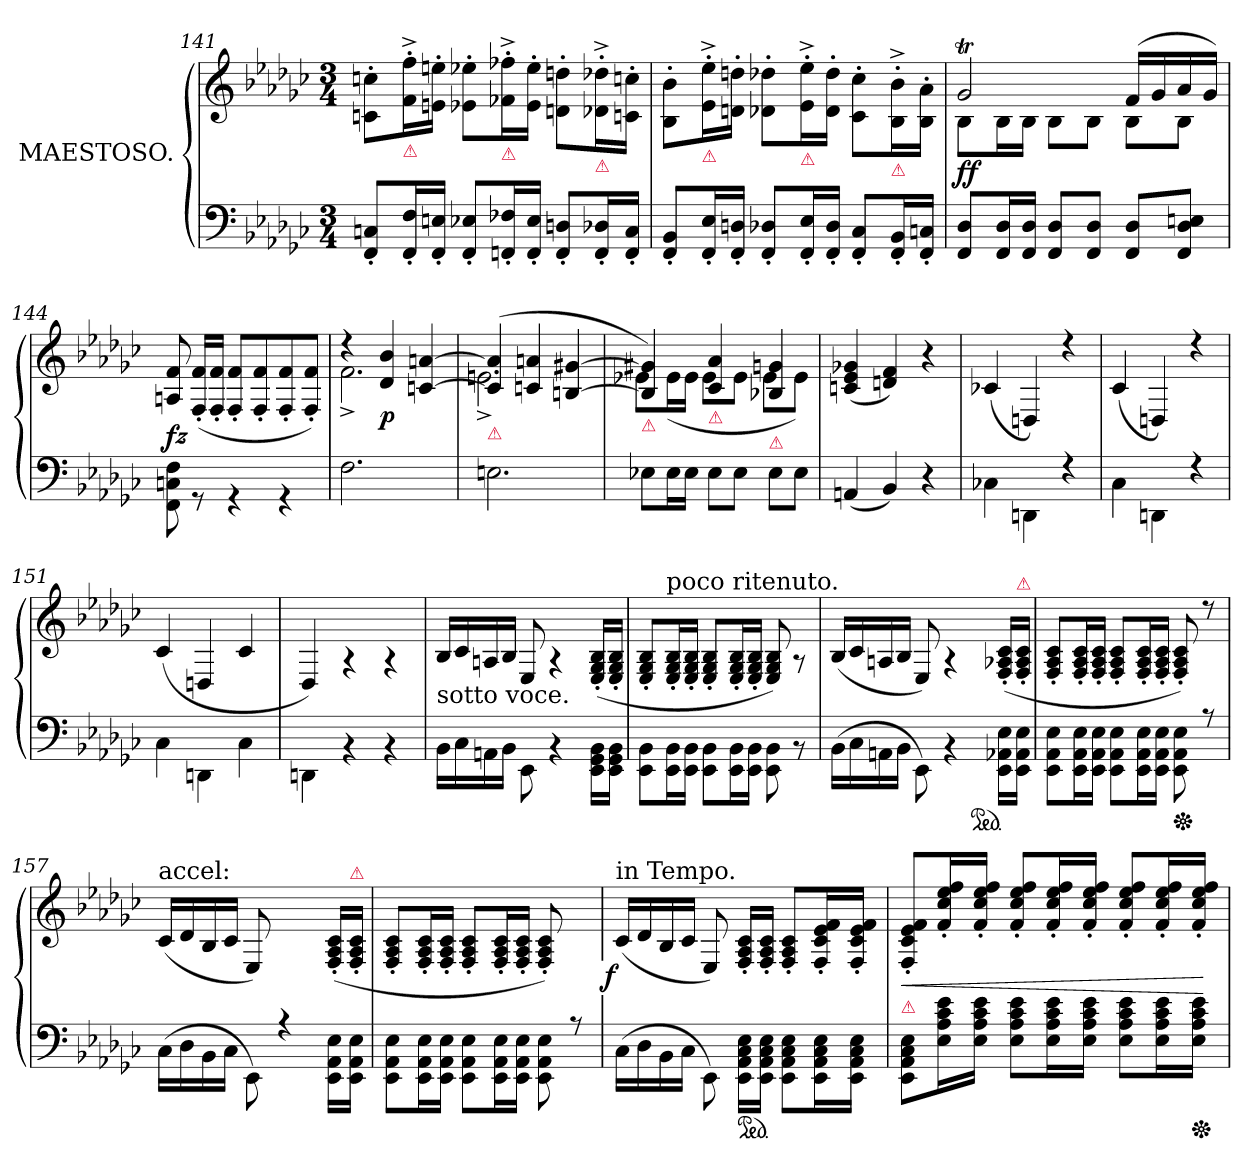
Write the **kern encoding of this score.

**kern	**kern	**dynam
*part1	*part1	*part1
*staff2	*staff1	*staff1/2
*I"MAESTOSO.	*	*
*clefF4	*clefG2	*
*k[b-e-a-d-g-c-]	*k[b-e-a-d-g-c-]	*
*M3/4	*M3/4	*
=141	=141	=141
8FF'< 8Cn'<L	8cn'>\ 8ccn'>\L	.
!	!LO:TX:b:color=crimson:t=⚠	!
16FF'< 16F'<L	16f'>^<\ 16ff'>^<\L	.
16FF'< 16En'<JJ	16en'>\ 16een'>\JJ	.
8FF'< 8E-X'<L	8e-X'>\ 8ee-X'>\L	.
!	!LO:TX:b:color=crimson:t=⚠	!
16FFn'< 16F-X'<L	16f-X'>^<\ 16ff-X'>^<\L	.
16FF'< 16E-'<JJ	16e-'>\ 16ee-'>\JJ	.
8FF'< 8Dn'<L	8dn'>\ 8ddn'>\L	.
!	!LO:TX:b:color=crimson:t=⚠	!
16FF'< 16D-X'<L	16d-X'>^<\ 16dd-X'>^<\L	.
16FF'< 16C'<JJ	16cn'>\ 16ccn'>\JJ	.
=142	=142	=142
8FF'< 8BB-'<L	8B-'>\ 8b-'>\L	.
!	!LO:TX:b:color=crimson:t=⚠	!
16FF'< 16E-'<L	16e-'>^<\ 16ee-'>^<\L	.
16FF'< 16Dn'<JJ	16dn'>\ 16ddn'>\JJ	.
8FF'< 8D-X'<L	8d-X'>\ 8dd-X'>\L	.
!	!LO:TX:b:color=crimson:t=⚠	!
16FF'< 16E-'<L	16e-'>^<\ 16ee-'>^<\L	.
16FF'< 16D-'<JJ	16d-'>\ 16dd-'>\JJ	.
8FF'< 8C-'<L	8c-'>\ 8cc-'>\L	.
!	!LO:TX:b:color=crimson:t=⚠	!
16FF'< 16BB-'<L	16B-'>^<\ 16b-'>^<\L	.
16FF'< 16Cn'<JJ	16B-'>\ 16a-'>\JJ	.
=143	=143	=143
*	*^	*
8FF 8D-L	2g-T	8B-L	ff
16FF 16D-L	.	16B-L	.
16FF 16D-JJ	.	16B-JJ	.
8FF 8D-L	.	8B-L	.
8FF 8D-J	.	8B-J	.
8FF 8D-L	(16fLL	8B-L	.
.	16g-	.	.
8FF 8D- 8EnJ	16a-	8B-J	.
.	16g-JJ)	.	.
*	*v	*v	*
=144	=144	=144
8FF\ 8Cn\ 8F\	8An 8f	fz
8rGG	(>16F'>/ 16f'>/LL	.
.	16F'>/ 16f'>/JJ	.
4rGG	8F'>/ 8f'>/L	.
.	8F'>/ 8f'>/	.
4rGG	8F'>/ 8f'>/	.
.	8F'>/ 8f'>/J)	.
=145	=145	=145
*	*^	*
2.F	4rdd	2.f^<	.
.	4d- 4b-	.	p
.	[4cn [4an	.	.
=146	=146	=146	=146
!	!LO:TX:b:color=crimson:t=⚠	!	!
2.En	(4cn] 4an]	2.en^<	.
.	4c 4a	.	.
.	[4Bn [4g#X	.	.
=147	=147	=147	=147
!	!LO:TX:b:color=crimson:t=⚠	!	!
8E-XL	4Bn] 4g#X])	8e-XL	.
16E-L	.	(>16e-L	.
16E-JJ	.	16e-JJ	.
!	!LO:TX:b:color=crimson:t=⚠	!	!
8E-L	4c- 4a-	8e-L	.
8E-J	.	8e-J	.
!	!LO:TX:b:color=crimson:t=⚠	!	!
8E-L	4B-X 4gn	8e-L	.
8E-J	.	8e-J)	.
*	*v	*v	*
=148	=148	=148
(4AAn	(>4cn 4e- 4g-X	.
4BB-)	4dn 4f)	.
4r	4r	.
=149	=149	=149
4C-X\	(>4c-X/	.
4DDn\	4Dn/)	.
4rF	4rdd	.
=150	=150	=150
4C-\	(>4c-/	.
4DDn\	4Dn/)	.
4rF	4rdd	.
=151	=151	=151
4C-\	(>4c-/	.
4DDn\	4Dn/	.
4C-\	4c-/	.
=152	=152	=152
4DDn\	4D-/)	.
4rBB	4rA	.
4rBB	4rA	.
=153	=153	=153
!	!LO:TX:b:t=sotto voce.	!
16BB-\LL	16B-/LL	.
16C-\	16c-/	.
16AAn\	16An/	.
16BB-\JJ	16B-/JJ	.
8EE-\	8E-/	.
4rBB	4rA	.
16EE-\ 16GG-\ 16BB-\LL	(>16E-'>/ 16G-'>/ 16B-'>/LL	.
16EE-\ 16GG-\ 16BB-\JJ	16E-'>/ 16G-'>/ 16B-'>/JJ	.
=154	=154	=154
8EE-\ 8BB-\L	8E-'>/ 8G-'>/ 8B-'>/L	.
!	!LO:TX:a:t=poco ritenuto.	!
16EE-\ 16BB-\L	16E-'>/ 16G-'>/ 16B-'>/L	.
16EE-\ 16BB-\JJ	16E-'>/ 16G-'>/ 16B-'>/JJ	.
8EE-\ 8BB-\L	8E-'>/ 8G-'>/ 8B-'>/L	.
16EE-\ 16BB-\L	16E-'>/ 16G-'>/ 16B-'>/L	.
16EE-\ 16BB-\JJ	16E-'>/ 16G-'>/ 16B-'>/JJ	.
8EE-\ 8BB-\	8E-/ 8G-/ 8B-/)	.
8rBB	8rA	.
=155	=155	=155
!	!LO:TX:a:t=accel&colon;	!
*	*^	*
(<16BB-\LL	(>16B-/LL	2ryy	.
16C-\	16c-/	.	.
16AAn\	16An/	.	.
16BB-\JJ	16B-/JJ	.	.
8EE-\)	8E-/)	.	.
4rBB	4rA	.	.
*ped	*	*	*
.	.	4ryy	.
16EE-\ 16AA-X\ 16E-\LL	(>16F'>/ 16A-X'>/ 16c-'>/LL	.	.
!	!LO:TX:a:color=crimson:t=⚠	!	!
16EE-\ 16AA-\ 16E-\JJ	16F'>/ 16A-'>/ 16c-'>/JJ	.	.
*	*v	*v	*
=156	=156	=156
8EE-\ 8AA-\ 8E-\L	8F'>/ 8A-'>/ 8c-'>/L	.
16EE-\ 16AA-\ 16E-\L	16F'>/ 16A-'>/ 16c-'>/L	.
16EE-\ 16AA-\ 16E-\JJ	16F'>/ 16A-'>/ 16c-'>/JJ	.
8EE-\ 8AA-\ 8E-\L	8F'>/ 8A-'>/ 8c-'>/L	.
16EE-\ 16AA-\ 16E-\L	16F'>/ 16A-'>/ 16c-'>/L	.
16EE-\ 16AA-\ 16E-\JJ	16F'>/ 16A-'>/ 16c-'>/JJ	.
*Xped	*	*
8EE-\ 8AA-\ 8E-\	8F'>/ 8A-'>/ 8c-'>/)	.
8rA	8rdd	.
=157	=157	=157
!	!LO:TX:a:t=accel&colon;	!
(<16C-\LL	(>16c-/LL	.
16D-\	16d-/	.
16BB-\	16B-/	.
16C-\JJ	16c-/JJ	.
8EE-\)	8E-/)	.
4rA	4ryy	.
16EE-\ 16AA-\ 16E-\LL	(>16F'>/ 16A-'>/ 16c-'>/LL	.
!	!LO:TX:a:color=crimson:t=⚠	!
16EE-\ 16AA-\ 16E-\JJ	16F'>/ 16A-'>/ 16c-'>/JJ	.
=158	=158	=158
8EE-\ 8AA-\ 8E-\L	8F'>/ 8A-'>/ 8c-'>/L	.
16EE-\ 16AA-\ 16E-\L	16F'>/ 16A-'>/ 16c-'>/L	.
16EE-\ 16AA-\ 16E-\JJ	16F'>/ 16A-'>/ 16c-'>/JJ	.
8EE-\ 8AA-\ 8E-\L	8F'>/ 8A-'>/ 8c-'>/L	.
16EE-\ 16AA-\ 16E-\L	16F'>/ 16A-'>/ 16c-'>/L	.
16EE-\ 16AA-\ 16E-\JJ	16F'>/ 16A-'>/ 16c-'>/JJ	.
8EE-\ 8AA-\ 8E-\	8F'>/ 8A-'>/ 8c-'>/)	.
8rA	8rddyy	.
=159	=159	=159
!	!LO:TX:a:t=in Tempo.	!
!	!	!LO:DY:rj
(<16C-\LL	(>16c-/LL	f
16D-\	16d-/	.
16BB-\	16B-/	.
16C-\JJ	16c-/JJ	.
8EE-\)	8E-/)	.
*ped	*	*
16EE-\ 16AA-\ 16C-\ 16E-\LL	16F'>/ 16A-'>/ 16c-'>/LL	.
16EE-\ 16AA-\ 16C-\ 16E-\JJ	16F'>/ 16A-'>/ 16c-'>/JJ	.
8EE-\ 8AA-\ 8C-\ 8E-\L	8F'>/ 8A-'>/ 8c-'>/L	.
16EE-\ 16AA-\ 16C-\ 16E-\L	16F'>/ 16c-'>/ 16e-'>/ 16f'>/L	.
16EE-\ 16AA-\ 16C-\ 16E-\JJ	16F'>/ 16c-'>/ 16e-'>/ 16f'>/JJ	.
=160	=160	=160
!	!LO:TX:b:color=crimson:t=⚠	!
!	!	!LO:HP:b
8EE-\ 8AA-\ 8C-\ 8E-\L	8F'>/ 8c-'>/ 8e-'>/ 8f'>/L	<
16E- 16A- 16c- 16e-L	16f'< 16cc-'< 16ee-'< 16ff'<L	.
16E- 16A- 16c- 16e-JJ	16f'< 16cc-'< 16ee-'< 16ff'<JJ	.
8E- 8A- 8c- 8e-L	8f'</ 8cc-'</ 8ee-'</ 8ff'</L	.
16E- 16A- 16c- 16e-L	16f'</ 16cc-'</ 16ee-'</ 16ff'</L	.
16E- 16A- 16c- 16e-JJ	16f'</ 16cc-'</ 16ee-'</ 16ff'</JJ	.
8E- 8A- 8c- 8e-L	8f'</ 8cc-'</ 8ee-'</ 8ff'</L	.
16E- 16A- 16c- 16e-L	16f'</ 16cc-'</ 16ee-'</ 16ff'</L	.
*Xped	*	*
16E- 16A- 16c- 16e-JJ	16f'</ 16cc-'</ 16ee-'</ 16ff'</JJ	.
.	.	[
=	=	=
*-	*-	*-
